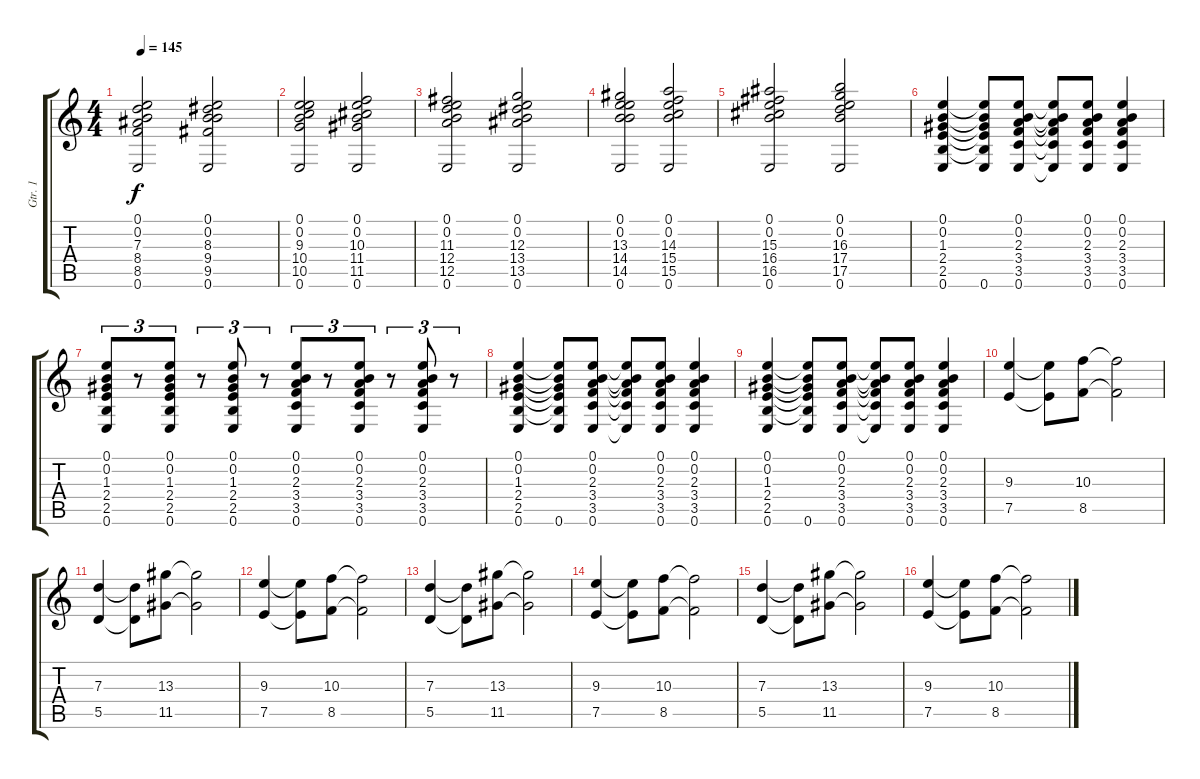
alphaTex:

\track ("Gtr. 1" "Gtr. 1") {instrument distortionguitar}
\staff {score tabs}
\tuning (E4 B3 G3 D3 A2 E2) {hide}
\ts (4 4)
\tempo 145
\clef g2
\ks c
(0.1 0.2 7.3 8.4 8.5 0.6).2{dy f} (0.1 0.2 8.3 9.4 9.5 0.6).2 |
(0.1 0.2 9.3 10.4 10.5 0.6).2 (0.1 0.2 10.3 11.4 11.5 0.6).2 |
(0.1 0.2 11.3 12.4 12.5 0.6).2 (0.1 0.2 12.3 13.4 13.5 0.6).2 |
(0.1 0.2 13.3 14.4 14.5 0.6).2 (0.1 0.2 14.3 15.4 15.5 0.6).2 |
(0.1 0.2 15.3 16.4 16.5 0.6).2 (0.1 0.2 16.3 17.4 17.5 0.6).2 |
(0.1 0.2 1.3 2.4 2.5 0.6).4 (0.1{t} 0.2{t} 1.3{t} 2.4{t} 2.5{t} 0.6).8 (0.1 0.2 2.3 3.4 3.5 0.6).8 (0.1{t} 0.2{t} 2.3{t} 3.4{t} 3.5{t} 0.6{t}).8 (0.1 0.2 2.3 3.4 3.5 0.6).8 (0.1 0.2 2.3 3.4 3.5 0.6).4 |
(0.1 0.2 1.3 2.4 2.5 0.6).8{tu (3 2)} r.8{tu (3 2)} (0.1 0.2 1.3 2.4 2.5 0.6).8{tu (3 2)} r.8{tu (3 2)} (0.1 0.2 1.3 2.4 2.5 0.6).8{tu (3 2)} r.8{tu (3 2)} (0.1 0.2 2.3 3.4 3.5 0.6).8{tu (3 2)} r.8{tu (3 2)} (0.1 0.2 2.3 3.4 3.5 0.6).8{tu (3 2)} r.8{tu (3 2)} (0.1 0.2 2.3 3.4 3.5 0.6).8{tu (3 2)} r.8{tu (3 2)} |
(0.1 0.2 1.3 2.4 2.5 0.6).4 (0.1{t} 0.2{t} 1.3{t} 2.4{t} 2.5{t} 0.6).8 (0.1 0.2 2.3 3.4 3.5 0.6).8 (0.1{t} 0.2{t} 2.3{t} 3.4{t} 3.5{t} 0.6{t}).8 (0.1 0.2 2.3 3.4 3.5 0.6).8 (0.1 0.2 2.3 3.4 3.5 0.6).4 |
(0.1 0.2 1.3 2.4 2.5 0.6).4 (0.1{t} 0.2{t} 1.3{t} 2.4{t} 2.5{t} 0.6).8 (0.1 0.2 2.3 3.4 3.5 0.6).8 (0.1{t} 0.2{t} 2.3{t} 3.4{t} 3.5{t} 0.6{t}).8 (0.1 0.2 2.3 3.4 3.5 0.6).8 (0.1 0.2 2.3 3.4 3.5 0.6).4 |
(9.3 7.5).4{instrument electricguitarclean} (9.3{t} 7.5{t}).8 (10.3 8.5).8 (10.3{t} 8.5{t}).2 |
(7.3 5.5).4 (7.3{t} 5.5{t}).8 (13.3 11.5).8 (13.3{t} 11.5{t}).2 |
(9.3 7.5).4 (9.3{t} 7.5{t}).8 (10.3 8.5).8 (10.3{t} 8.5{t}).2 |
(7.3 5.5).4 (7.3{t} 5.5{t}).8 (13.3 11.5).8 (13.3{t} 11.5{t}).2 |
(9.3 7.5).4 (9.3{t} 7.5{t}).8 (10.3 8.5).8 (10.3{t} 8.5{t}).2 |
(7.3 5.5).4 (7.3{t} 5.5{t}).8 (13.3 11.5).8 (13.3{t} 11.5{t}).2 |
(9.3 7.5).4 (9.3{t} 7.5{t}).8 (10.3 8.5).8 (10.3{t} 8.5{t}).2
